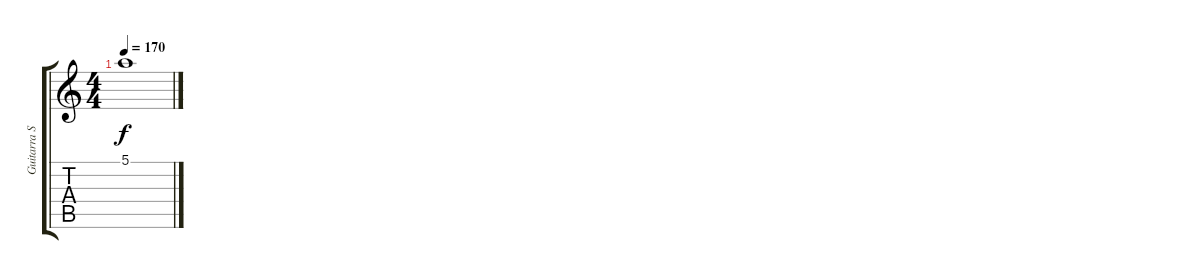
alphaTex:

\track ("Guitarra Solo" "Guitarra S") {instrument overdrivenguitar}
\staff {score tabs}
\tuning (E4 B3 G3 D3 A2 E2) {hide}
\ts (4 4)
\tempo 170
\clef g2
\ks c
5.1.1{dy f}
